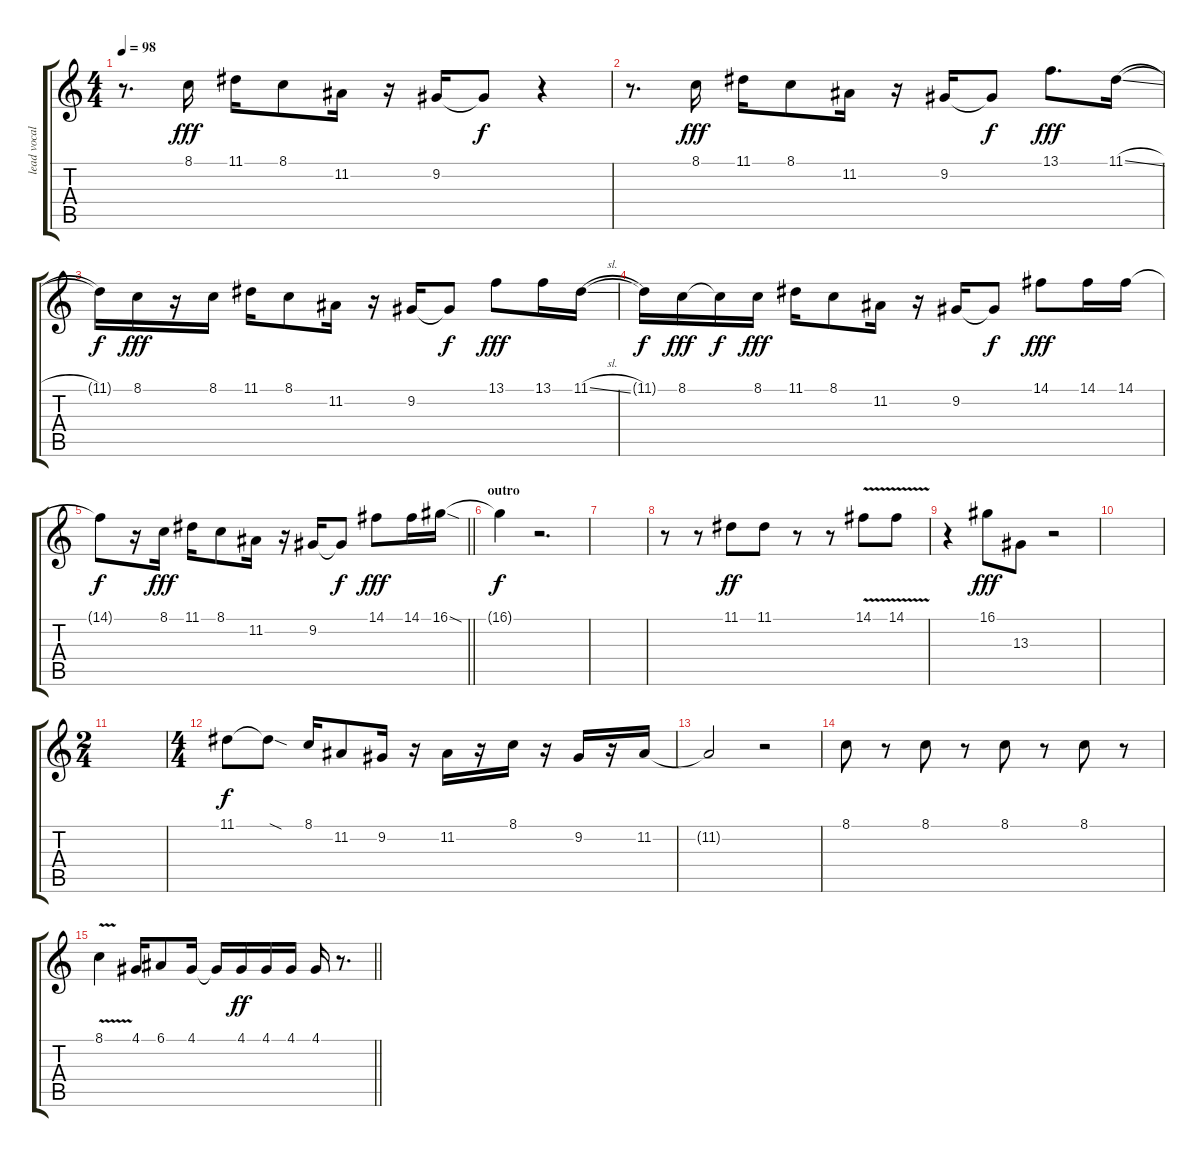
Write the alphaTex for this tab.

\track ("lead vocal" "lead vocal") {instrument percussiveorgan}
\staff {score tabs}
\tuning (E4 B3 G3 D3 A2 E2) {hide}
\ts (4 4)
\tempo 98
\clef g2
\ks c
r.8{d dy fff} 8.1.16 11.1.16 8.1.8 11.2.16 r.16 9.2.16 9.2{t}.8{dy f} r.4 |
r.8{d} 8.1.16{dy fff} 11.1.16 8.1.8 11.2.16 r.16 9.2.16 9.2{t}.8{dy f} 13.1.8{d dy fff} 11.1{sl}.16 |
11.1{t}.16{dy f} 8.1.16{dy fff} r.16 8.1.16 11.1.16 8.1.8 11.2.16 r.16 9.2.16 9.2{t}.8{dy f} 13.1.8{dy fff} 13.1.16 11.1{sl}.16 |
11.1{t}.16{dy f} 8.1.16{dy fff} 8.1{t}.16{dy f} 8.1.16{dy fff} 11.1.16 8.1.8 11.2.16 r.16 9.2.16 9.2{t}.8{dy f} 14.1.8{dy fff} 14.1.16 14.1.16 |
\barLineRight lightlight
14.1{t}.8{dy f} r.16 8.1.16{dy fff} 11.1.16 8.1.8 11.2.16 r.16 9.2.16 9.2{t}.8{dy f} 14.1.8{dy fff} 14.1.16 16.1{sod}.16 |
\section ("" "outro")
16.1{t}.4{dy f} r.2{d} |
|
r.8 r.8 11.1.8{dy ff} 11.1.8 r.8 r.8 14.1{v}.8 14.1{v}.8 |
r.4 16.1.8{dy fff} 13.3.8 r.2 |
|
\ts (2 4)
|
\ts (4 4)
11.1.8{dy f} 11.1{sod t}.8 8.1.16 11.2.8 9.2.16 r.16 11.2.16 r.16 8.1.16 r.16 9.2.16 r.16 11.2.16 |
11.2{t}.2 r.2 |
8.1.8 r.8 8.1.8 r.8 8.1.8 r.8 8.1.8 r.8 |
\barLineRight lightlight
8.1{v}.4 4.1.16 6.1.8 4.1.16 4.1{t}.16 4.1.16{dy ff} 4.1.16 4.1.16 4.1.16 r.8{d}
